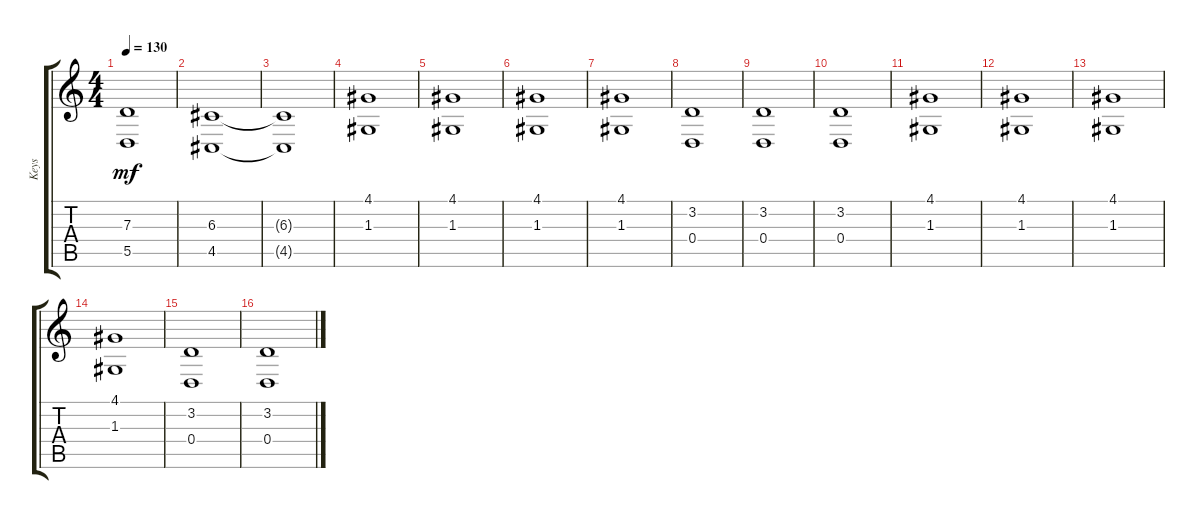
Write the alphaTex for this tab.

\track ("Keys" "Keys") {instrument synthstrings2}
\staff {score tabs}
\tuning (E4 B3 G3 D3 A2 E2) {hide}
\ts (4 4)
\tempo 130
\clef g2
\ks c
(7.3{t} 5.5{t}).1{dy mf} |
(6.3 4.5).1 |
(6.3{t} 4.5{t}).1 |
(4.1 1.3).1 |
(4.1 1.3).1 |
(4.1 1.3).1 |
(4.1 1.3).1 |
(3.2 0.4).1 |
(3.2 0.4).1 |
(3.2 0.4).1 |
(4.1 1.3).1 |
(4.1 1.3).1 |
(4.1 1.3).1 |
(4.1 1.3).1 |
(3.2 0.4).1 |
(3.2 0.4).1
